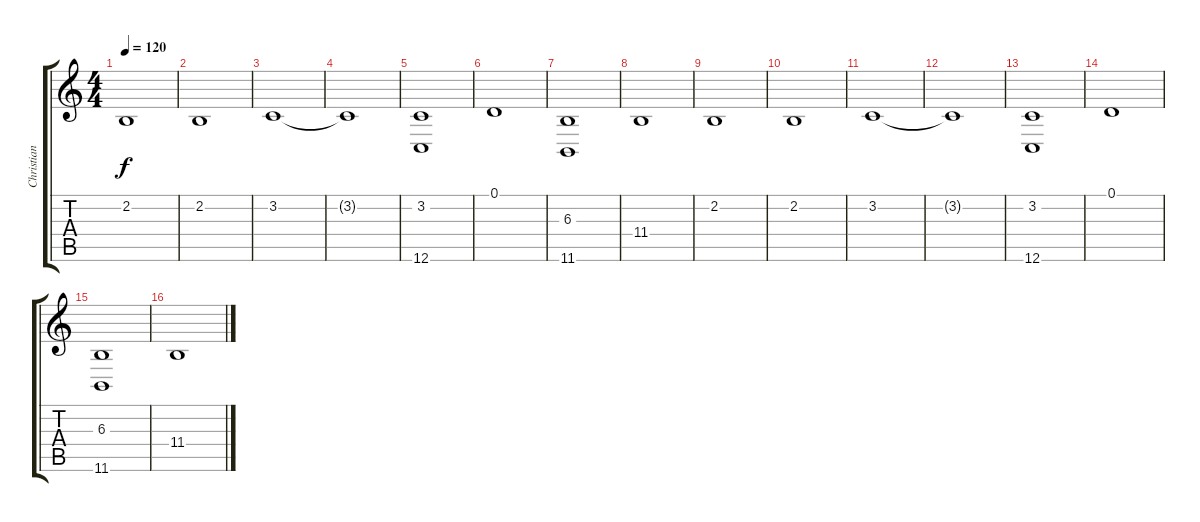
\track ("Christian Lorenz - Keyboard III" "Christian ") {instrument pad1newage}
\staff {score tabs}
\tuning (D4 A3 F3 C3 G2 C2) {hide}
\ts (4 4)
\tempo 120
\clef g2
\ks c
2.2.1{dy f instrument choiraahs} |
2.2.1 |
3.2.1 |
3.2{t}.1 |
(3.2 12.6).1 |
0.1.1 |
(6.3 11.6).1 |
11.4.1 |
2.2.1{instrument choiraahs} |
2.2.1 |
3.2.1 |
3.2{t}.1 |
(3.2 12.6).1 |
0.1.1 |
(6.3 11.6).1 |
11.4.1
